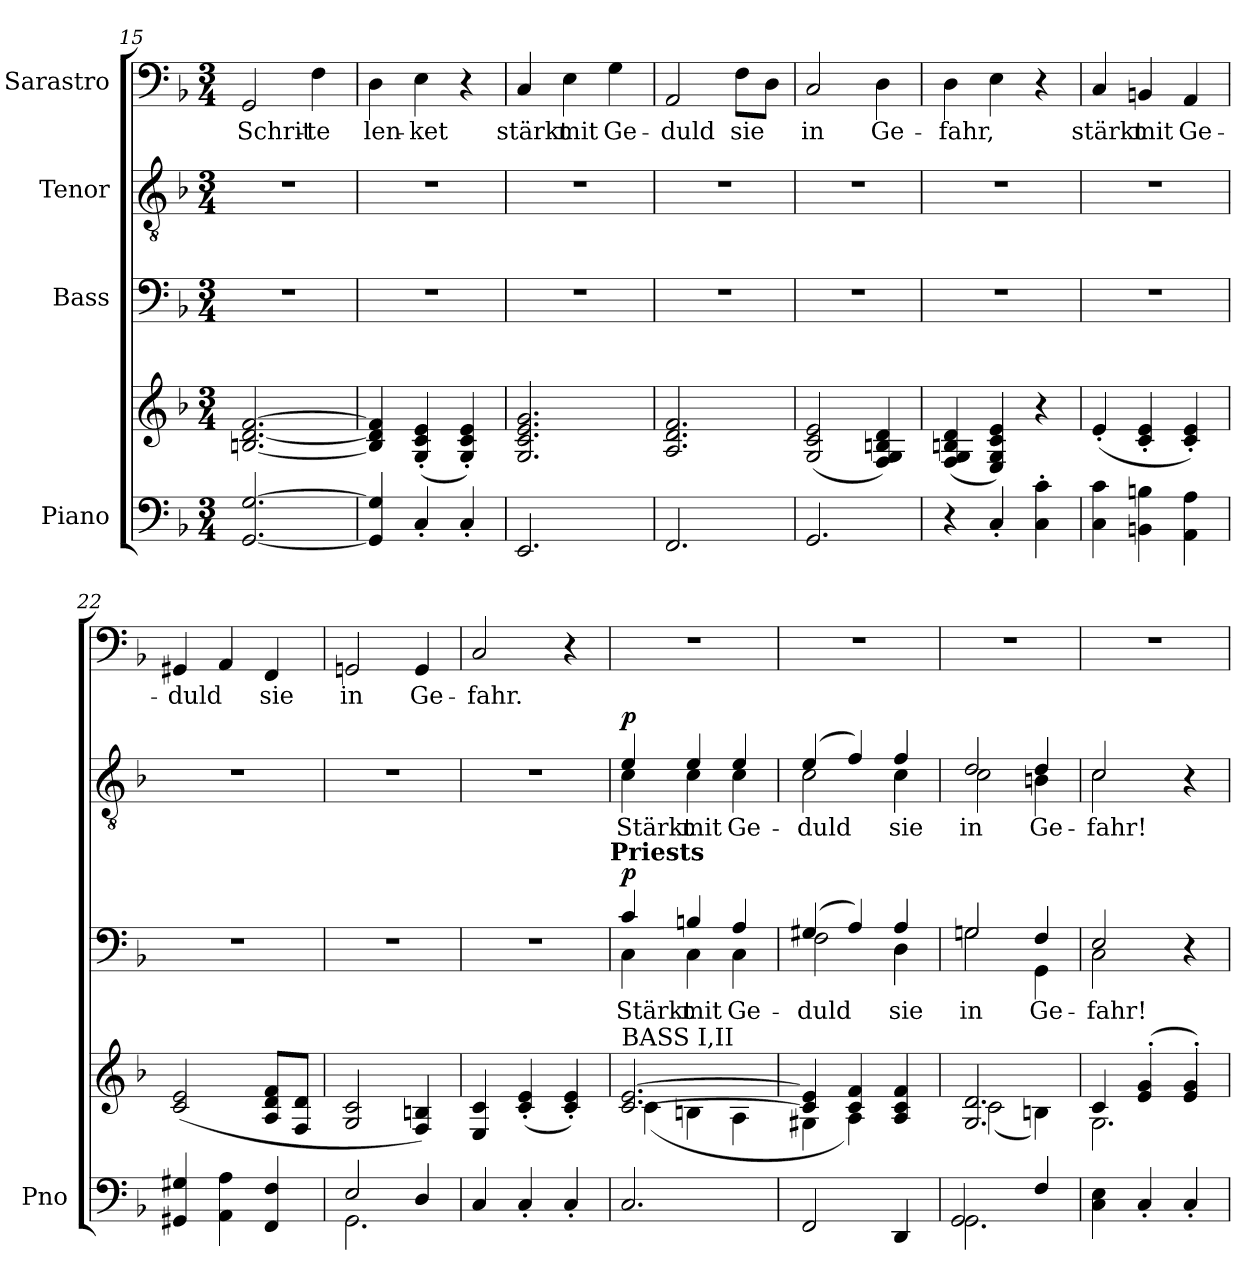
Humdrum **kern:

**kern	**kern	**kern	**text	**dynam	**kern	**text	**dynam	**kern	**text
*part4	*part4	*part3	*part3	*part3	*part2	*part2	*part2	*part1	*part1
*staff5	*staff4	*staff3	*staff3	*staff3	*staff2	*staff2	*staff2	*staff1	*staff1
*I"Piano	*	*I"Bass	*	*	*I"Tenor	*	*	*I"Sarastro	*
*I'Pno	*	*	*	*	*	*	*	*	*
!!LO:PB:g=z
*clefF4	*clefG2	*clefF4	*	*	*clefGv2	*	*	*clefF4	*
*k[b-]	*k[b-]	*k[b-]	*	*	*k[b-]	*	*	*k[b-]	*
*F:	*F:	*F:	*	*	*F:	*	*	*F:	*
*M3/4	*M3/4	*M3/4	*	*	*M3/4	*	*	*M3/4	*
=15	=15	=15	=15	=15	=15	=15	=15	=15	=15
!	!	!	!	!	!	!	!	!	!LO:LY:b
[2.GG/ [2.G/	[2.Bn/ [2.d/ [2.f/	2.r	.	.	2.r	.	.	2GG/	Schrit-
!	!	!	!	!	!	!	!	!	!LO:LY:b
.	.	.	.	.	.	.	.	4F\	-te
=16	=16	=16	=16	=16	=16	=16	=16	=16	=16
!	!	!	!	!	!	!	!	!	!LO:LY:b
4GG/] 4G/]	4B/] 4d/] 4f/]	2.r	.	.	2.r	.	.	4D\	len-
!	!	!	!	!	!	!	!	!	!LO:LY:b
4C'/	(<4G/' 4c/' 4e/'	.	.	.	.	.	.	4E\	-ket
4C'/	4G/' 4c/' 4e/')	.	.	.	.	.	.	4r	.
=17	=17	=17	=17	=17	=17	=17	=17	=17	=17
!	!	!	!	!	!	!	!	!	!LO:LY:b
2.EE/	2.G/ 2.c/ 2.e/ 2.g/	2.r	.	.	2.r	.	.	4C/	stärkt
!	!	!	!	!	!	!	!	!	!LO:LY:b
.	.	.	.	.	.	.	.	4E\	mit
!	!	!	!	!	!	!	!	!	!LO:LY:b
.	.	.	.	.	.	.	.	4G\	Ge-
=18	=18	=18	=18	=18	=18	=18	=18	=18	=18
!	!	!	!	!	!	!	!	!	!LO:LY:b
2.FF/	2.A/ 2.d/ 2.f/	2.r	.	.	2.r	.	.	2AA/	-duld
!	!	!	!	!	!	!	!	!	!LO:LY:b
.	.	.	.	.	.	.	.	8F\L	sie
.	.	.	.	.	.	.	.	8D\J	.
=19	=19	=19	=19	=19	=19	=19	=19	=19	=19
!	!	!	!	!	!	!	!	!	!LO:LY:b
2.GG/	(<2G/ 2c/ 2e/	2.r	.	.	2.r	.	.	2C/	in
!	!	!	!	!	!	!	!	!	!LO:LY:b
.	4F/ 4G/ 4Bn/ 4d/)	.	.	.	.	.	.	4D\	Ge-
=20	=20	=20	=20	=20	=20	=20	=20	=20	=20
!	!	!	!	!	!	!	!	!	!LO:LY:b
4r	(<4F/ 4G/ 4Bn/ 4d/	2.r	.	.	2.r	.	.	4D\	-fahr,
4C'/	4E/ 4G/ 4c/ 4e/)	.	.	.	.	.	.	4E\	.
4C\' 4c\'	4r	.	.	.	.	.	.	4r	.
=21	=21	=21	=21	=21	=21	=21	=21	=21	=21
!	!	!	!	!	!	!	!	!	!LO:LY:b
4C\ 4c\	(<4e'/	2.r	.	.	2.r	.	.	4C/	stärkt
!	!	!	!	!	!	!	!	!	!LO:LY:b
4BBn\ 4Bn\	4c/' 4e/'	.	.	.	.	.	.	4BBn/	mit
!	!	!	!	!	!	!	!	!	!LO:LY:b
4AA\ 4A\	4c/' 4e/')	.	.	.	.	.	.	4AA/	Ge-
!!LO:LB:g=z
=22	=22	=22	=22	=22	=22	=22	=22	=22	=22
!	!	!	!	!	!	!	!	!	!LO:LY:b
4GG#X/ 4G#X/	(>2c/ 2e/	2.r	.	.	2.r	.	.	4GG#X/	-duld
4AA\ 4A\	.	.	.	.	.	.	.	4AA/	.
!	!	!	!	!	!	!	!	!	!LO:LY:b
4FF/ 4F/	8A/ 8d/ 8f/L	.	.	.	.	.	.	4FF/	sie
.	8F/ 8d/J	.	.	.	.	.	.	.	.
=23	=23	=23	=23	=23	=23	=23	=23	=23	=23
*^	*	*	*	*	*	*	*	*	*
!	!	!	!	!	!	!	!	!	!	!LO:LY:b
2.GG\	2E/	2G/ 2c/	2.r	.	.	2.r	.	.	2GGn/	in
!	!	!	!	!	!	!	!	!	!	!LO:LY:b
.	4D/	4F/ 4Bn/)	.	.	.	.	.	.	4GG/	Ge-
=24	=24	=24	=24	=24	=24	=24	=24	=24	=24	=24
!	!	!	!	!	!	!	!	!	!	!LO:LY:b
*v	*v	*	*	*	*	*	*	*	*	*
4C/	4E/ 4c/	2.r	.	.	2.r	.	.	2C/	-fahr.
4C'/	(<4c/' 4e/'	.	.	.	.	.	.	.	.
4C'/	4c/' 4e/')	.	.	.	.	.	.	4r	.
!	!	!LO:TX:a:B:t=Priests	!	!	!	!	!	!	!
=25	=25	=25	=25	=25	=25	=25	=25	=25	=25
*	*^	*	*	*	*	*	*	*	*
!	!	!	!	!	!	!LO:TX:a:t=TENOR I,II	!	!	!	!
!	!LO:TX:a:t=BASS I,II	!	!	!	!	!	!	!	!	!
!	!	!	!	!LO:LY:b	!LO:DY:b	!	!LO:LY:b	!LO:DY:b	!	!
*	*	*	*^	*	*	*^	*	*	*	*
2.C/	[2.c/ [2.e/	(<4c\	4c/	4C\	Stärkt	p	4e/	4c\	Stärkt	p	2.r	.
!	!	!	!	!	!LO:LY:b	!	!	!	!LO:LY:b	!	!	!
.	.	4Bn\	4Bn/	4C\	mit	.	4e/	4c\	mit	.	.	.
!	!	!	!	!	!LO:LY:b	!	!	!	!LO:LY:b	!	!	!
.	.	4A\	4A/	4C\	Ge-	.	4e/	4c\	Ge-	.	.	.
=26	=26	=26	=26	=26	=26	=26	=26	=26	=26	=26	=26	=26
!	!	!	!	!	!LO:LY:b	!	!	!	!LO:LY:b	!	!	!
2FF/	4c/] 4e/]	4G#X\	(>4G#X/	2F\	-duld	.	(>4e/	2c\	-duld	.	2.r	.
.	4c/ 4f/	4A\)	4A/)	.	.	.	4f/)	.	.	.	.	.
!	!	!	!	!	!LO:LY:b	!	!	!	!LO:LY:b	!	!	!
4DD/	4A/ 4c/ 4f/	4ryy	4A/	4D\	sie	.	4f/	4c\	sie	.	.	.
=27	=27	=27	=27	=27	=27	=27	=27	=27	=27	=27	=27	=27
*^	*	*	*	*	*	*	*	*	*	*	*	*
!	!	!	!	!	!	!LO:LY:b	!	!	!	!LO:LY:b	!	!	!
2.GG\	2GG/	2.G/ 2.d/	(<2c\	2Gn/	2G\	in	.	2d/	2c\	in	.	2.r	.
!	!	!	!	!	!	!LO:LY:b	!	!	!	!LO:LY:b	!	!	!
.	4F/	.	4Bn\)	4F/	4GG\	Ge-	.	4d/	4Bn\	Ge-	.	.	.
=28	=28	=28	=28	=28	=28	=28	=28	=28	=28	=28	=28	=28	=28
!	!	!	!	!	!	!LO:LY:b	!	!	!	!LO:LY:b	!	!	!
*v	*v	*	*	*	*	*	*	*	*	*	*	*	*
4C\ 4E\	4c/	2.G\	2E/	2C\	-fahr!	.	2c/	2c\	-fahr!	.	2.r	.
4C'/	(>4e/' 4g/'	.	.	.	.	.	.	.	.	.	.	.
4C'/	4e/' 4g/')	.	4r	4ryy	.	.	4r	4ryy	.	.	.	.
*	*v	*v	*	*	*	*	*v	*v	*	*	*	*
*	*	*v	*v	*	*	*	*	*	*	*
=	=	=	=	=	=	=	=	=	=
*-	*-	*-	*-	*-	*-	*-	*-	*-	*-
